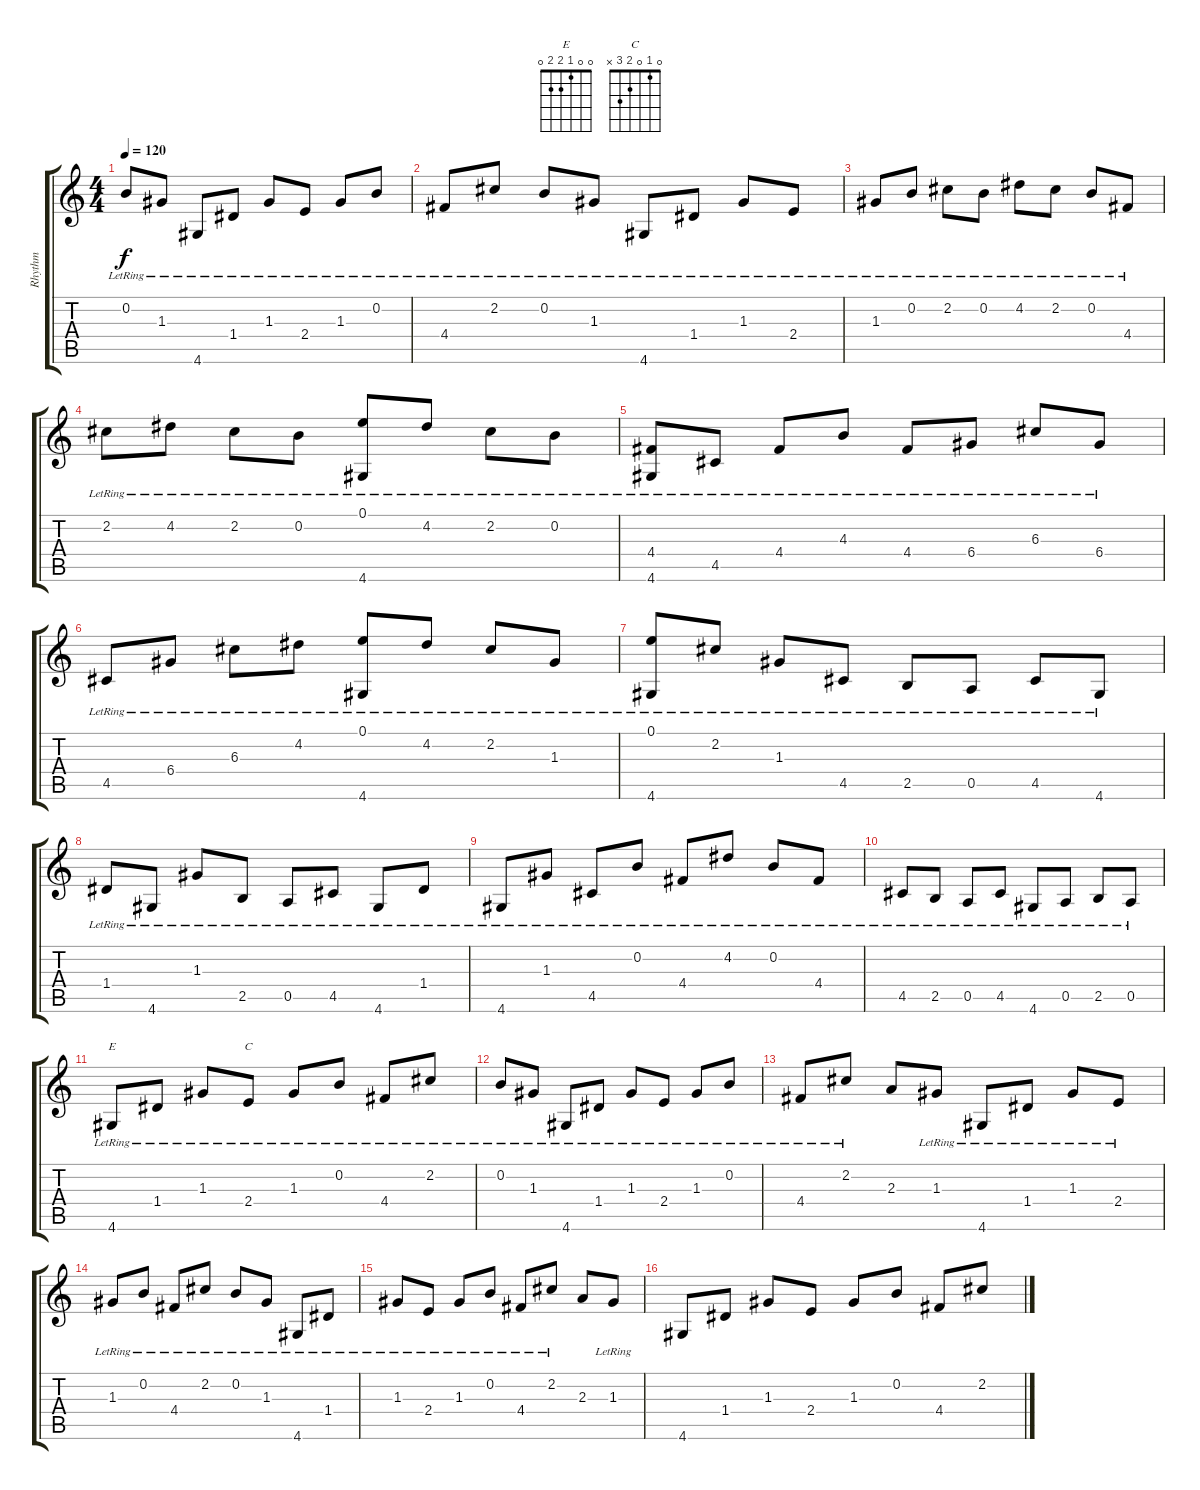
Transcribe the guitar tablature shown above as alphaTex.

\track ("Rhythm" "Rhythm") {instrument distortionguitar}
\staff {score tabs}
\tuning (E4 B3 G3 D3 A2 E2) {hide}
\chord ("E" 0 0 1 2 2 0)
\chord ("C" 0 1 0 2 3 x)
\ts (4 4)
\tempo 120
\clef g2
\ks c
0.2{lr}.8{dy f} 1.3{lr}.8 4.6{lr}.8 1.4{lr}.8 1.3{lr}.8 2.4{lr}.8 1.3{lr}.8 0.2{lr}.8 |
4.4{lr}.8 2.2{lr}.8 0.2{lr}.8 1.3{lr}.8 4.6{lr}.8 1.4{lr}.8 1.3{lr}.8 2.4{lr}.8 |
1.3{lr}.8 0.2{lr}.8 2.2{lr}.8 0.2{lr}.8 4.2{lr}.8 2.2{lr}.8 0.2{lr}.8 4.4{lr}.8 |
2.2{lr}.8 4.2{lr}.8 2.2{lr}.8 0.2{lr}.8 (0.1{lr} 4.6{lr}).8 4.2{lr}.8 2.2{lr}.8 0.2{lr}.8 |
(4.4{lr} 4.6{lr}).8 4.5{lr}.8 4.4{lr}.8 4.3{lr}.8 4.4{lr}.8 6.4{lr}.8 6.3{lr}.8 6.4{lr}.8 |
4.5{lr}.8 6.4{lr}.8 6.3{lr}.8 4.2{lr}.8 (0.1{lr} 4.6{lr}).8 4.2{lr}.8 2.2{lr}.8 1.3{lr}.8 |
(0.1{lr} 4.6{lr}).8 2.2{lr}.8 1.3{lr}.8 4.5{lr}.8 2.5{lr}.8 0.5{lr}.8 4.5{lr}.8 4.6{lr}.8 |
1.4{lr}.8 4.6{lr}.8 1.3{lr}.8 2.5{lr}.8 0.5{lr}.8 4.5{lr}.8 4.6{lr}.8 1.4{lr}.8 |
4.6{lr}.8 1.3{lr}.8 4.5{lr}.8 0.2{lr}.8 4.4{lr}.8 4.2{lr}.8 0.2{lr}.8 4.4{lr}.8 |
4.5{lr}.8 2.5{lr}.8 0.5{lr}.8 4.5{lr}.8 4.6{lr}.8 0.5{lr}.8 2.5{lr}.8 0.5{lr}.8 |
4.6{lr}.8{ch "E"} 1.4{lr}.8 1.3{lr}.8 2.4{lr}.8{ch "C"} 1.3{lr}.8 0.2{lr}.8 4.4{lr}.8 2.2{lr}.8 |
0.2{lr}.8 1.3{lr}.8 4.6{lr}.8 1.4{lr}.8 1.3{lr}.8 2.4{lr}.8 1.3{lr}.8 0.2{lr}.8 |
4.4{lr}.8 2.2{lr}.8 2.3.8 1.3{lr}.8 4.6{lr}.8 1.4{lr}.8 1.3{lr}.8 2.4{lr}.8 |
1.3{lr}.8 0.2{lr}.8 4.4{lr}.8 2.2{lr}.8 0.2{lr}.8 1.3{lr}.8 4.6{lr}.8 1.4{lr}.8 |
1.3{lr}.8 2.4{lr}.8 1.3{lr}.8 0.2{lr}.8 4.4{lr}.8 2.2{lr}.8 2.3.8 1.3{lr}.8 |
4.6.8{instrument distortionguitar} 1.4.8 1.3.8 2.4.8 1.3.8 0.2.8 4.4.8 2.2.8
